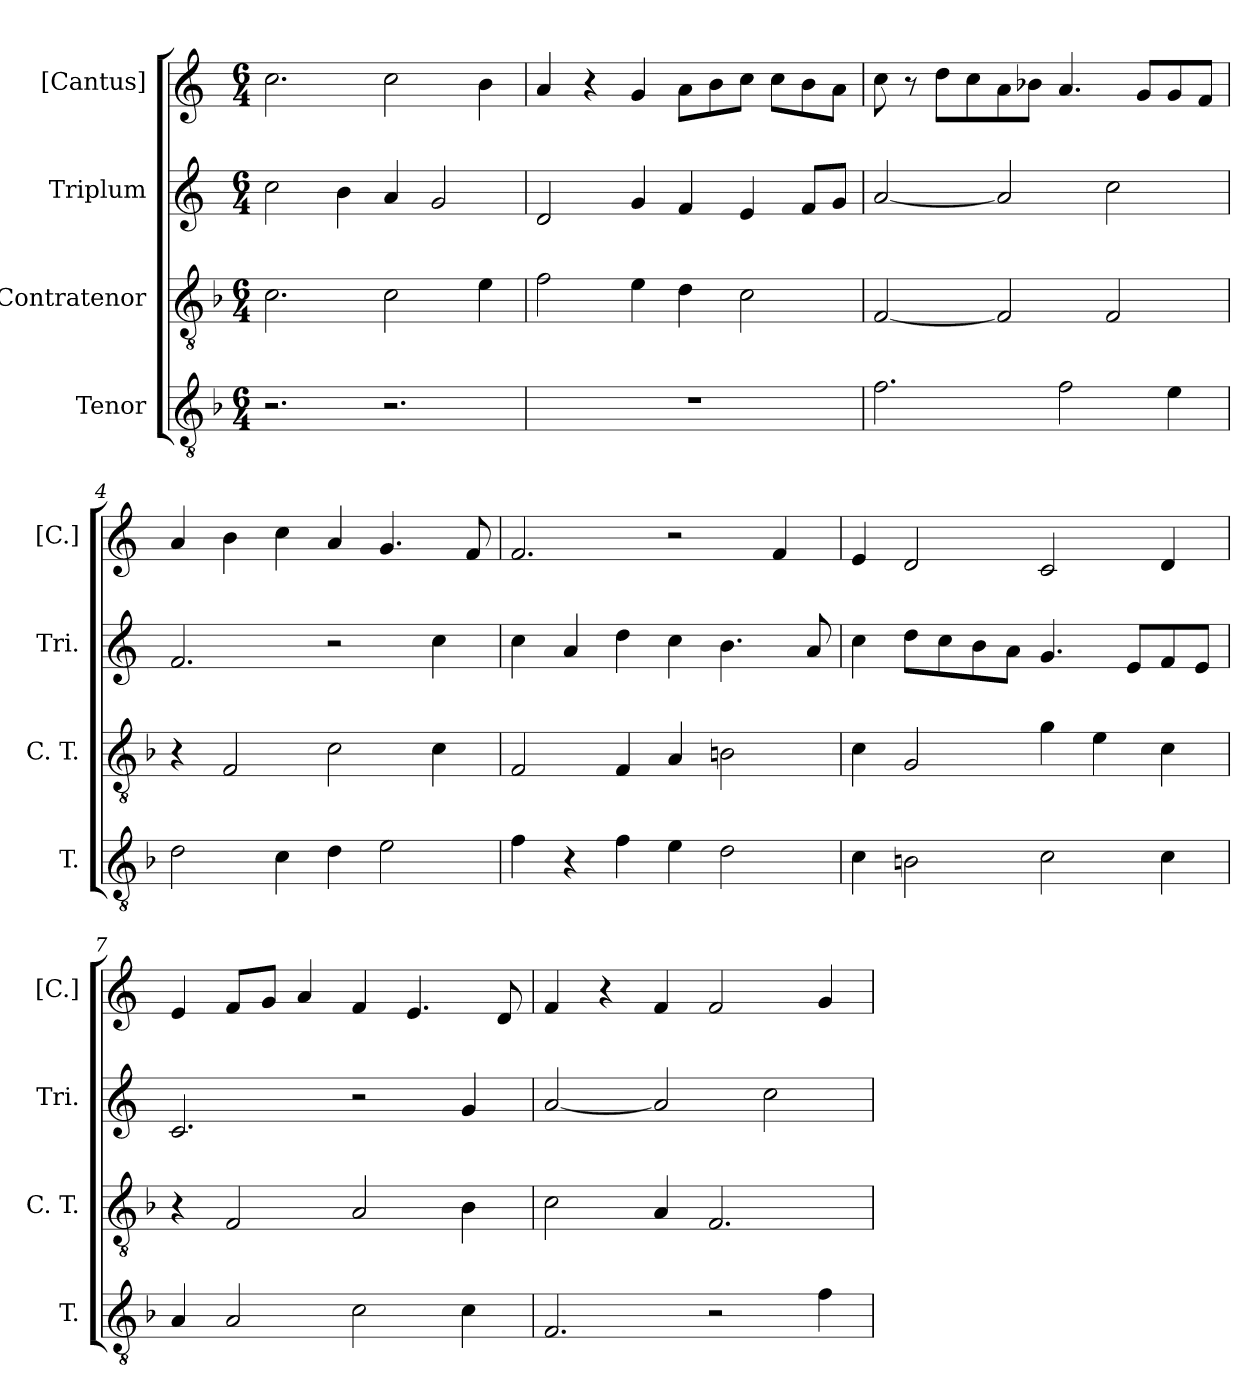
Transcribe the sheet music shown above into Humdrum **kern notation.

**kern	**kern	**kern	**kern
*part4	*part3	*part2	*part1
*staff4	*staff3	*staff2	*staff1
*I"Tenor	*I"Contratenor	*I"Triplum	*I"[Cantus]
*I'T.	*I'C. T.	*I'Tri.	*I'[C.]
*clefGv2	*clefGv2	*clefG2	*clefG2
*k[b-]	*k[b-]	*k[]	*k[]
*M6/4	*M6/4	*M6/4	*M6/4
=1	=1	=1	=1
2.r	2.c\	2cc\	2.cc\
.	.	4b\	.
2.r	2c\	4a/	2cc\
.	.	2g/	.
.	4e\	.	4b\
=2	=2	=2	=2
1.r	2f\	2d/	4a/
.	.	.	4r
.	4e\	4g/	4g/
.	4d\	4f/	8a\L
.	.	.	8b\
.	2c\	4e/	8cc\J
.	.	.	8cc\L
.	.	8f/L	8b\
.	.	8g/J	8a\J
=3	=3	=3	=3
2.f\	[2F/	[2a/	8cc\
.	.	.	8r
.	.	.	8dd\L
.	.	.	8cc\
.	2F/]	2a/]	8a\
.	.	.	8b-X\J
2f\	.	.	4.a/
.	2F/	2cc\	.
.	.	.	8g/L
4e\	.	.	8g/
.	.	.	8f/J
=4	=4	=4	=4
2d\	4r	2.f/	4a/
.	2F/	.	4b\
4c\	.	.	4cc\
4d\	2c\	2r	4a/
2e\	.	.	4.g/
.	4c\	4cc\	.
.	.	.	8f/
=5	=5	=5	=5
4f\	2F/	4cc\	2.f/
4r	.	4a/	.
4f\	4F/	4dd\	.
4e\	4A/	4cc\	2r
2d\	2Bn\	4.b\	.
.	.	.	4f/
.	.	8a/	.
=6	=6	=6	=6
4c\	4c\	4cc\	4e/
2Bn\	2G/	8dd\L	2d/
.	.	8cc\	.
.	.	8b\	.
.	.	8a\J	.
2c\	4g\	4.g/	2c/
.	4e\	.	.
.	.	8e/L	.
4c\	4c\	8f/	4d/
.	.	8e/J	.
=7	=7	=7	=7
4A/	4r	2.c/	4e/
2A/	2F/	.	8f/L
.	.	.	8g/J
.	.	.	4a/
2c\	2A/	2r	4f/
.	.	.	4.e/
4c\	4B-\	4g/	.
.	.	.	8d/
=8	=8	=8	=8
2.F/	2c\	[2a/	4f/
.	.	.	4r
.	4A/	2a/]	4f/
2r	2.F/	.	2f/
.	.	2cc\	.
4f\	.	.	4g/
=	=	=	=
*-	*-	*-	*-
